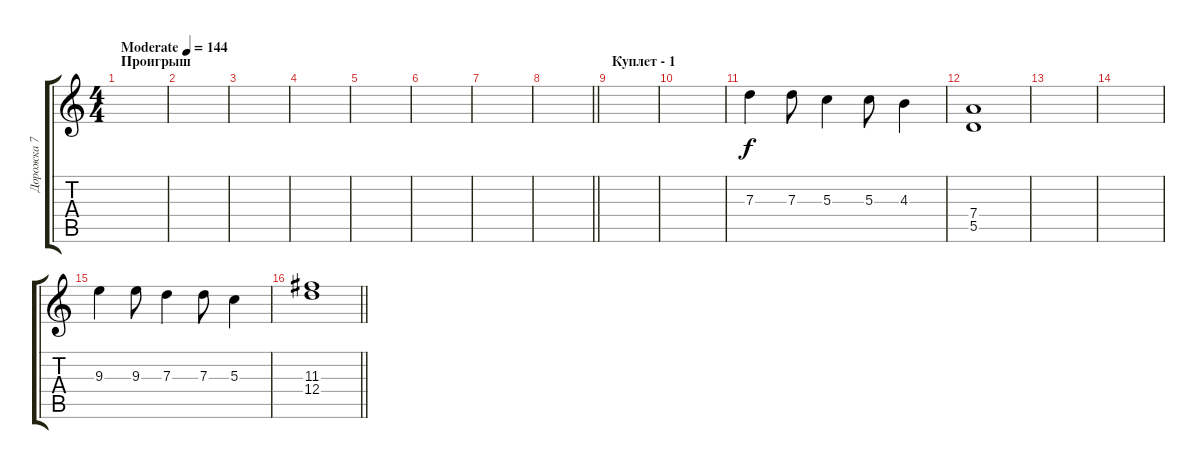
\track ("Дорожка 7" "Дорожка 7") {instrument distortionguitar}
\staff {score tabs}
\tuning (E4 B3 G3 D3 A2 E2) {hide}
\ts (4 4)
\section ("" "Проигрыш ")
\tempo (144 "Moderate")
\clef g2
\ks c
|
|
|
|
|
|
|
\barLineRight lightlight
|
\section ("" "Куплет - 1")
|
|
7.3.4 7.3.8 5.3.4 5.3.8 4.3.4 |
(7.4 5.5).1 |
|
|
9.3.4 9.3.8 7.3.4 7.3.8 5.3.4 |
\barLineRight lightlight
(11.3 12.4).1
